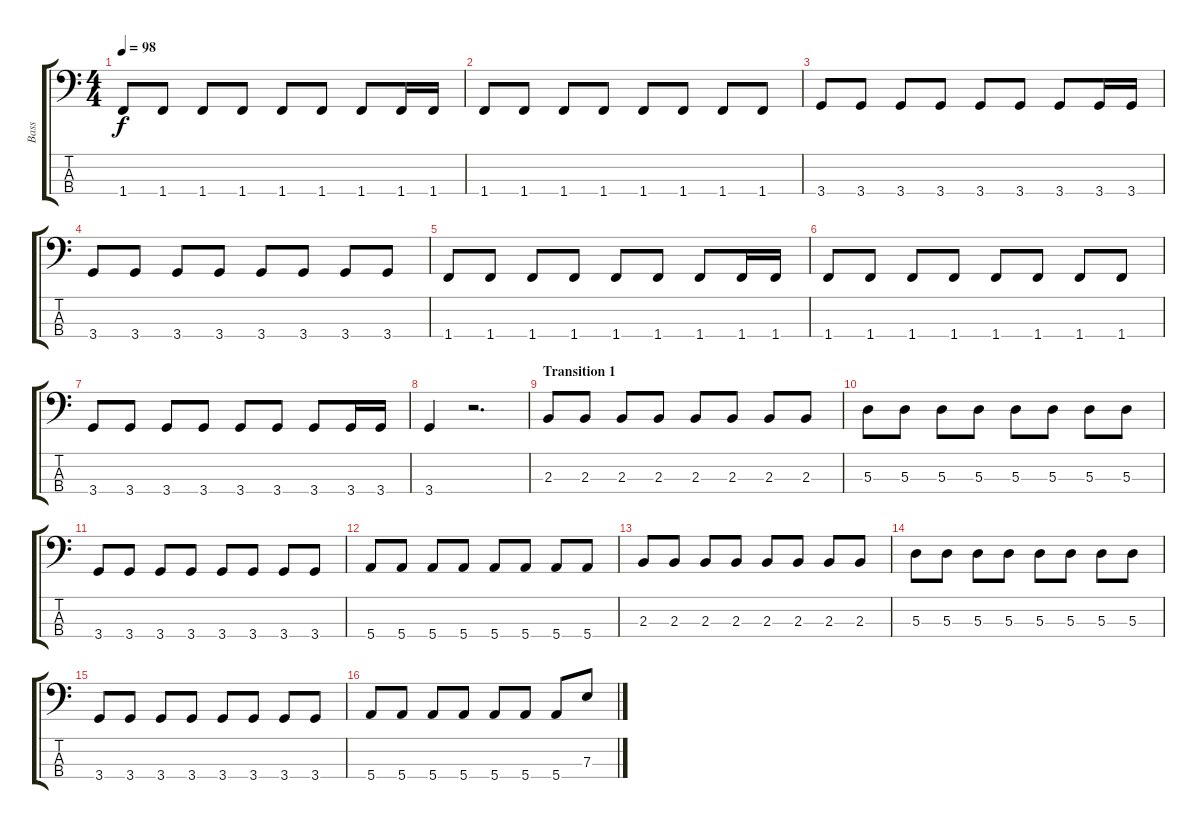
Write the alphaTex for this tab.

\track ("Bass" "Bass") {instrument electricbasspick}
\staff {score tabs}
\tuning (G2 D2 A1 E1) {hide}
\ts (4 4)
\tempo 98
\clef f4
\ks c
1.4.8{dy f} 1.4.8 1.4.8 1.4.8 1.4.8 1.4.8 1.4.8 1.4.16 1.4.16 |
1.4.8 1.4.8 1.4.8 1.4.8 1.4.8 1.4.8 1.4.8 1.4.8 |
3.4.8 3.4.8 3.4.8 3.4.8 3.4.8 3.4.8 3.4.8 3.4.16 3.4.16 |
3.4.8 3.4.8 3.4.8 3.4.8 3.4.8 3.4.8 3.4.8 3.4.8 |
1.4.8 1.4.8 1.4.8 1.4.8 1.4.8 1.4.8 1.4.8 1.4.16 1.4.16 |
1.4.8 1.4.8 1.4.8 1.4.8 1.4.8 1.4.8 1.4.8 1.4.8 |
3.4.8 3.4.8 3.4.8 3.4.8 3.4.8 3.4.8 3.4.8 3.4.16 3.4.16 |
3.4.4 r.2{d} |
\section ("" "Transition 1")
2.3.8 2.3.8 2.3.8 2.3.8 2.3.8 2.3.8 2.3.8 2.3.8 |
5.3.8 5.3.8 5.3.8 5.3.8 5.3.8 5.3.8 5.3.8 5.3.8 |
3.4.8 3.4.8 3.4.8 3.4.8 3.4.8 3.4.8 3.4.8 3.4.8 |
5.4.8 5.4.8 5.4.8 5.4.8 5.4.8 5.4.8 5.4.8 5.4.8 |
2.3.8 2.3.8 2.3.8 2.3.8 2.3.8 2.3.8 2.3.8 2.3.8 |
5.3.8 5.3.8 5.3.8 5.3.8 5.3.8 5.3.8 5.3.8 5.3.8 |
3.4.8 3.4.8 3.4.8 3.4.8 3.4.8 3.4.8 3.4.8 3.4.8 |
5.4.8 5.4.8 5.4.8 5.4.8 5.4.8 5.4.8 5.4.8 7.3.8
